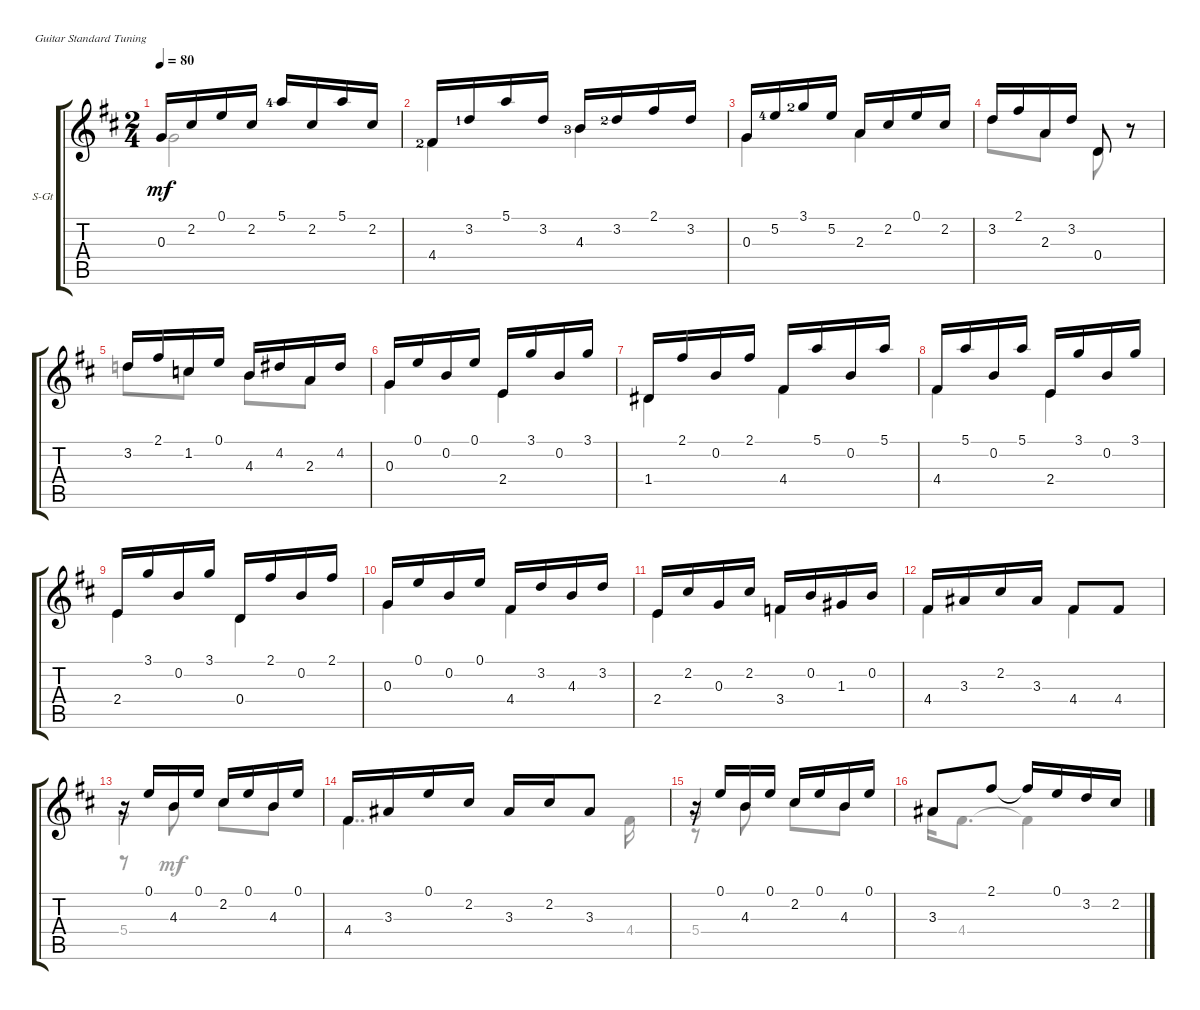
\defaultSystemsLayout 4
\bracketExtendMode groupsimilarinstruments
\firstSystemTrackNameOrientation horizontal
\otherSystemsTrackNameOrientation horizontal
\track ("Steel Guitar" "S-Gt") {instrument acousticguitarsteel}
\staff {score tabs}
\tuning (E4 B3 G3 D3 A2 E2)
\voice
\ts (2 4)
\tempo 80
\clef g2
\ks d
0.3.16{dy mf} 2.2.16 0.1.16 2.2.16 5.1{lf 5}.16 2.2.16 5.1.16 2.2.16 |
4.4{lf 3}.16 3.2{lf 2}.16 5.1.16 3.2.16 4.3{lf 4}.16 3.2{lf 3}.16 2.1.16 3.2.16 |
0.3.16 5.2{lf 5}.16 3.1{lf 3}.16 5.2.16 2.3.16 2.2.16 0.1.16 2.2.16 |
3.2.16 2.1.16 2.3.16 3.2.16 0.4.8 r.8 |
3.2.16 2.1.16 1.2.16 0.1.16 4.3.16 4.2.16 2.3.16 4.2.16 |
0.3.16 0.1.16 0.2.16 0.1.16 2.4.16 3.1.16 0.2.16 3.1.16 |
1.4.16 2.1.16 0.2.16 2.1.16 4.4.16 5.1.16 0.2.16 5.1.16 |
4.4.16 5.1.16 0.2.16 5.1.16 2.4.16 3.1.16 0.2.16 3.1.16 |
2.4.16 3.1.16 0.2.16 3.1.16 0.4.16 2.1.16 0.2.16 2.1.16 |
0.3.16 0.1.16 0.2.16 0.1.16 4.4.16 3.2.16 4.3.16 3.2.16 |
2.4.16 2.2.16 0.3.16 2.2.16 3.4.16 0.2.16 1.3.16 0.2.16 |
4.4.16 3.3.16 2.2.16 3.3.16 4.4.8 4.4.8 |
r.16 0.1.16 4.3.16 0.1.16 2.2.16 0.1.16 4.3.16 0.1.16 |
4.4.16 3.3.16 0.1.16 2.2.16 3.3.16 2.2.16 3.3.8 |
r.16 0.1.16 4.3.16 0.1.16 2.2.16 0.1.16 4.3.16 0.1.16 |
3.3.8 2.1.8 2.1{t}.16 0.1.16 3.2.16 2.2.16
\voice
\clef g2
\ottava regular
\simile none
\ks d
0.3.2{dy mf} |
4.4{lf 3}.4 4.3{lf 4}.4 |
0.3.4 2.3.4 |
3.2.8 2.3.8 0.4.8 r.8 |
3.2.8 1.2.8 4.3.8 2.3.8 |
0.3.4 2.4.4 |
1.4.4 4.4.4 |
4.4.4 2.4.4 |
2.4.4 0.4.4 |
0.3.4 4.4.4 |
2.4.4 3.4.4 |
4.4.4 4.4.4 |
5.4.2 |
4.4.4{dd} 4.4.16 |
5.4.2{beam invert} |
3.3.16 4.4.8{d} 4.4{t}.4
\voice
\clef g2
\ottava regular
\simile none
\ks d
|
|
|
|
|
|
|
|
|
|
|
|
r.8 4.3.8 2.2.8 4.3.8 |
|
r.8 4.3.8 2.2.8 4.3.8 |
